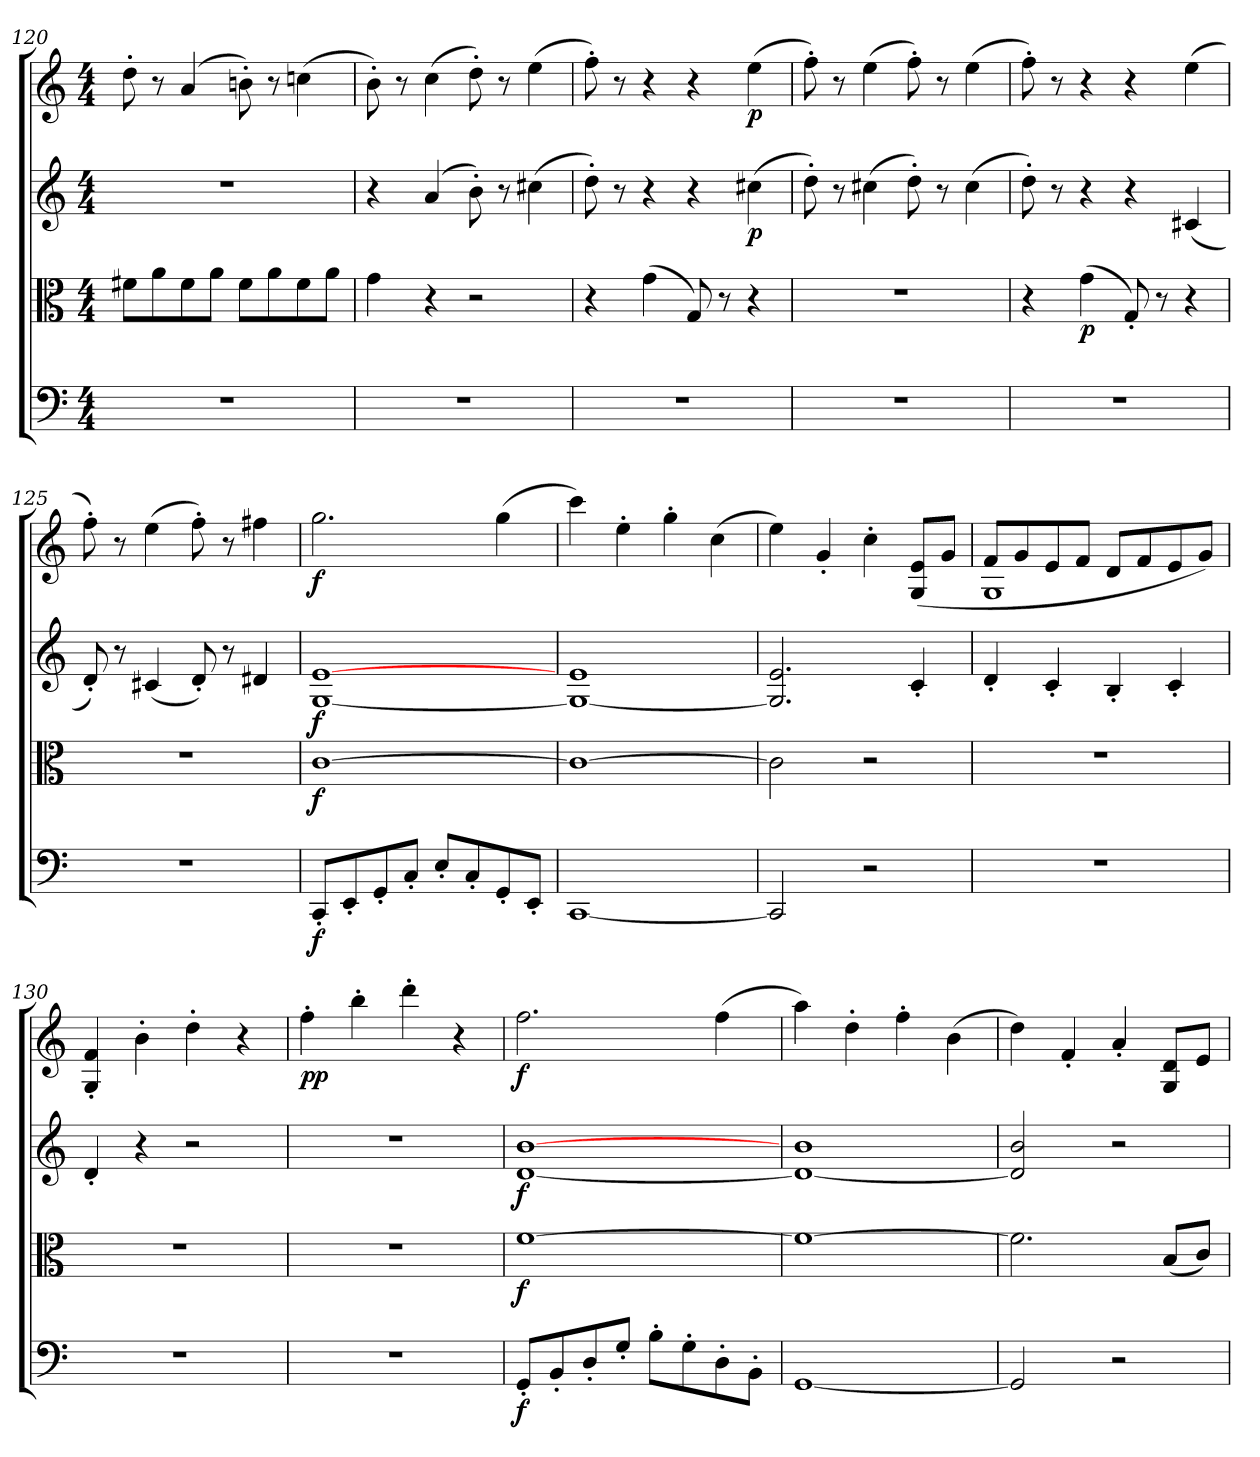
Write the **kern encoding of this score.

**kern	**dynam	**kern	**dynam	**kern	**dynam	**kern	**dynam
*part4	*part4	*part3	*part3	*part2	*part2	*part1	*part1
*staff4	*staff4	*staff3	*staff3	*staff2	*staff2	*staff1	*staff1
*clefF4	*	*clefC3	*	*clefG2	*	*clefG2	*
*k[]	*	*k[]	*	*k[]	*	*k[]	*
*C:	*	*C:	*	*C:	*	*C:	*
*M4/4	*	*M4/4	*	*M4/4	*	*M4/4	*
=120	=120	=120	=120	=120	=120	=120	=120
1r	.	8f#X\L	.	1r	.	8dd'\	.
.	.	8a\	.	.	.	8r	.
.	.	8f#\	.	.	.	(4a/	.
.	.	8a\J	.	.	.	.	.
.	.	8f#\L	.	.	.	8bn'\)	.
.	.	8a\	.	.	.	8r	.
.	.	8f#\	.	.	.	(4ccn\	.
.	.	8a\J	.	.	.	.	.
=121	=121	=121	=121	=121	=121	=121	=121
1r	.	4g\	.	4r	.	8b'\)	.
.	.	.	.	.	.	8r	.
.	.	4r	.	(4a/	.	(4cc\	.
.	.	2r	.	8b'\)	.	8dd'\)	.
.	.	.	.	8r	.	8r	.
.	.	.	.	(4cc#X\	.	(4ee\	.
=122	=122	=122	=122	=122	=122	=122	=122
1r	.	4r	.	8dd'\)	.	8ff'\)	.
.	.	.	.	8r	.	8r	.
.	.	(4g\	.	4r	.	4r	.
.	.	8G/)	.	4r	.	4r	.
.	.	8r	.	.	.	.	.
.	.	4r	.	(4cc#X\	p	(4ee\	p
=123	=123	=123	=123	=123	=123	=123	=123
1r	.	1r	.	8dd'\)	.	8ff'\)	.
.	.	.	.	8r	.	8r	.
.	.	.	.	(4cc#X\	.	(4ee\	.
.	.	.	.	8dd'\)	.	8ff'\)	.
.	.	.	.	8r	.	8r	.
.	.	.	.	(4cc#\	.	(4ee\	.
=124	=124	=124	=124	=124	=124	=124	=124
1r	.	4r	.	8dd'\)	.	8ff'\)	.
.	.	.	.	8r	.	8r	.
.	.	(4g\	p	4r	.	4r	.
.	.	8G'/)	.	4r	.	4r	.
.	.	8r	.	.	.	.	.
.	.	4r	.	(4c#X/	.	(4ee\	.
=125	=125	=125	=125	=125	=125	=125	=125
1r	.	1r	.	8d'/)	.	8ff'\)	.
.	.	.	.	8r	.	8r	.
.	.	.	.	(4c#X/	.	(4ee\	.
.	.	.	.	8d'/)	.	8ff'\)	.
.	.	.	.	8r	.	8r	.
.	.	.	.	4d#X/	.	4ff#X\	.
=126	=126	=126	=126	=126	=126	=126	=126
8CC'/L	f	[1c\	f	[1G/ [1e/	f	2.gg\	f
8EE'/	.	.	.	.	.	.	.
8GG'/	.	.	.	.	.	.	.
8C'/J	.	.	.	.	.	.	.
8E'/L	.	.	.	.	.	.	.
8C'/	.	.	.	.	.	.	.
8GG'/	.	.	.	.	.	(4gg\	.
8EE'/J	.	.	.	.	.	.	.
=127	=127	=127	=127	=127	=127	=127	=127
[1CC/	.	1c\_	.	1G_/ 1e/	.	4ccc\)	.
.	.	.	.	.	.	4ee'\	.
.	.	.	.	.	.	4gg'\	.
.	.	.	.	.	.	(4cc\	.
=128	=128	=128	=128	=128	=128	=128	=128
2CC/]	.	2c\]	.	2.G]/ 2.e/	.	4ee\)	.
.	.	.	.	.	.	4g'/	.
2r	.	2r	.	.	.	4cc'\	.
.	.	.	.	4c'/	.	(8G/ 8e/L	.
.	.	.	.	.	.	8g/J	.
=129	=129	=129	=129	=129	=129	=129	=129
*	*	*	*	*	*	*^	*
1r	.	1r	.	4d'/	.	8f/L	1G\	.
.	.	.	.	.	.	8g/	.	.
.	.	.	.	4c'/	.	8e/	.	.
.	.	.	.	.	.	8f/J	.	.
.	.	.	.	4B'/	.	8d/L	.	.
.	.	.	.	.	.	8f/	.	.
.	.	.	.	4c'/	.	8e/	.	.
.	.	.	.	.	.	8g/J)	.	.
*	*	*	*	*	*	*v	*v	*
=130	=130	=130	=130	=130	=130	=130	=130
1r	.	1r	.	4d'/	.	4G'/ 4f'/	.
.	.	.	.	4r	.	4b'\	.
.	.	.	.	2r	.	4dd'\	.
.	.	.	.	.	.	4r	.
=131	=131	=131	=131	=131	=131	=131	=131
1r	.	1r	.	1r	.	4ff'\	pp
.	.	.	.	.	.	4bb'\	.
.	.	.	.	.	.	4ddd'\	.
.	.	.	.	.	.	4r	.
=132	=132	=132	=132	=132	=132	=132	=132
8GG'/L	f	[1f\	f	[1d/ [1b/	f	2.ff\	f
8BB'/	.	.	.	.	.	.	.
8D'/	.	.	.	.	.	.	.
8G'/J	.	.	.	.	.	.	.
8B'\L	.	.	.	.	.	.	.
8G'\	.	.	.	.	.	.	.
8D'\	.	.	.	.	.	(4ff\	.
8BB'\J	.	.	.	.	.	.	.
=133	=133	=133	=133	=133	=133	=133	=133
[1GG/	.	1f\_	.	1d_/ 1b/	.	4aa\)	.
.	.	.	.	.	.	4dd'\	.
.	.	.	.	.	.	4ff'\	.
.	.	.	.	.	.	(4b\	.
=134	=134	=134	=134	=134	=134	=134	=134
2GG/]	.	2.f\]	.	2d]/ 2b/	.	4dd\)	.
.	.	.	.	.	.	4f'/	.
2r	.	.	.	2r	.	4a'/	.
.	.	(8B/L	.	.	.	8G/ 8d/L	.
.	.	8c/J)	.	.	.	8e/J	.
=	=	=	=	=	=	=	=
*-	*-	*-	*-	*-	*-	*-	*-
